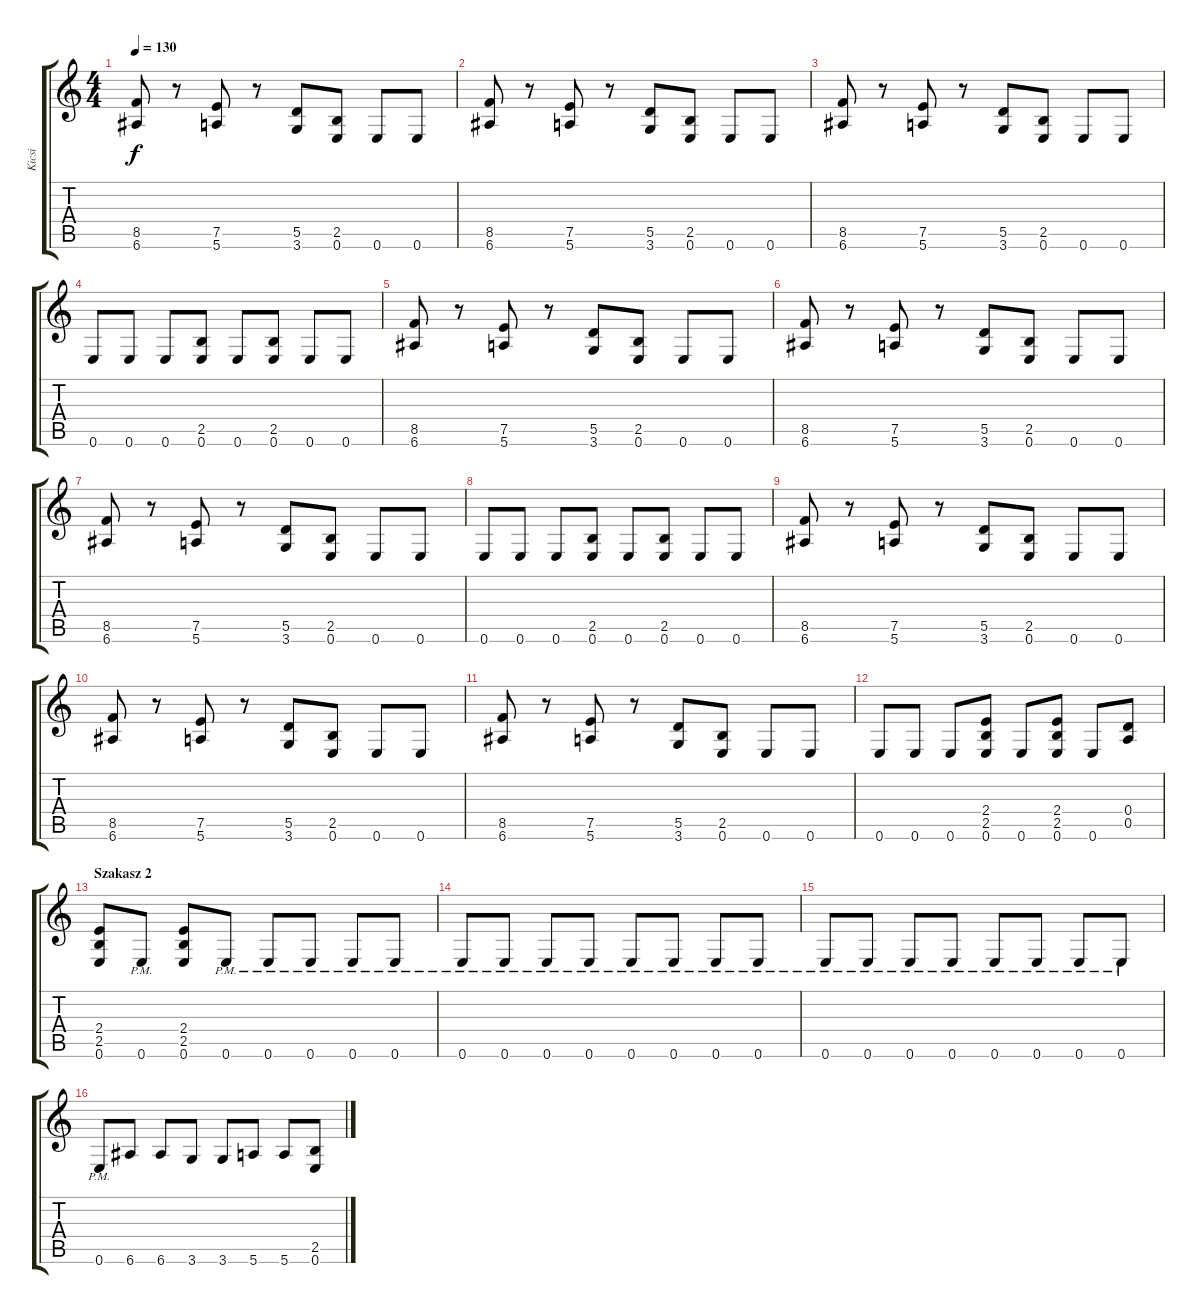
\track ("Kicsi" "Kicsi") {instrument distortionguitar}
\staff {score tabs}
\tuning (E4 B3 G3 D3 A2 E2) {hide}
\ts (4 4)
\tempo 130
\clef g2
\ks c
(8.5 6.6).8{dy f} r.8 (7.5 5.6).8 r.8 (5.5 3.6).8 (2.5 0.6).8 0.6.8 0.6.8 |
(8.5 6.6).8 r.8 (7.5 5.6).8 r.8 (5.5 3.6).8 (2.5 0.6).8 0.6.8 0.6.8 |
(8.5 6.6).8 r.8 (7.5 5.6).8 r.8 (5.5 3.6).8 (2.5 0.6).8 0.6.8 0.6.8 |
0.6.8 0.6.8 0.6.8 (2.5 0.6).8 0.6.8 (2.5 0.6).8 0.6.8 0.6.8 |
(8.5 6.6).8 r.8 (7.5 5.6).8 r.8 (5.5 3.6).8 (2.5 0.6).8 0.6.8 0.6.8 |
(8.5 6.6).8 r.8 (7.5 5.6).8 r.8 (5.5 3.6).8 (2.5 0.6).8 0.6.8 0.6.8 |
(8.5 6.6).8 r.8 (7.5 5.6).8 r.8 (5.5 3.6).8 (2.5 0.6).8 0.6.8 0.6.8 |
0.6.8 0.6.8 0.6.8 (2.5 0.6).8 0.6.8 (2.5 0.6).8 0.6.8 0.6.8 |
(8.5 6.6).8 r.8 (7.5 5.6).8 r.8 (5.5 3.6).8 (2.5 0.6).8 0.6.8 0.6.8 |
(8.5 6.6).8 r.8 (7.5 5.6).8 r.8 (5.5 3.6).8 (2.5 0.6).8 0.6.8 0.6.8 |
(8.5 6.6).8 r.8 (7.5 5.6).8 r.8 (5.5 3.6).8 (2.5 0.6).8 0.6.8 0.6.8 |
0.6.8 0.6.8 0.6.8 (2.4 2.5 0.6).8 0.6.8 (2.4 2.5 0.6).8 0.6.8 (0.4 0.5).8 |
\section ("" "Szakasz 2")
(2.4 2.5 0.6).8 0.6{pm}.8 (2.4 2.5 0.6).8 0.6{pm}.8 0.6{pm}.8 0.6{pm}.8 0.6{pm}.8 0.6{pm}.8 |
0.6{pm}.8 0.6{pm}.8 0.6{pm}.8 0.6{pm}.8 0.6{pm}.8 0.6{pm}.8 0.6{pm}.8 0.6{pm}.8 |
0.6{pm}.8 0.6{pm}.8 0.6{pm}.8 0.6{pm}.8 0.6{pm}.8 0.6{pm}.8 0.6{pm}.8 0.6{pm}.8 |
0.6{pm}.8 6.6.8 6.6.8 3.6.8 3.6.8 5.6.8 5.6.8 (2.5 0.6).8
